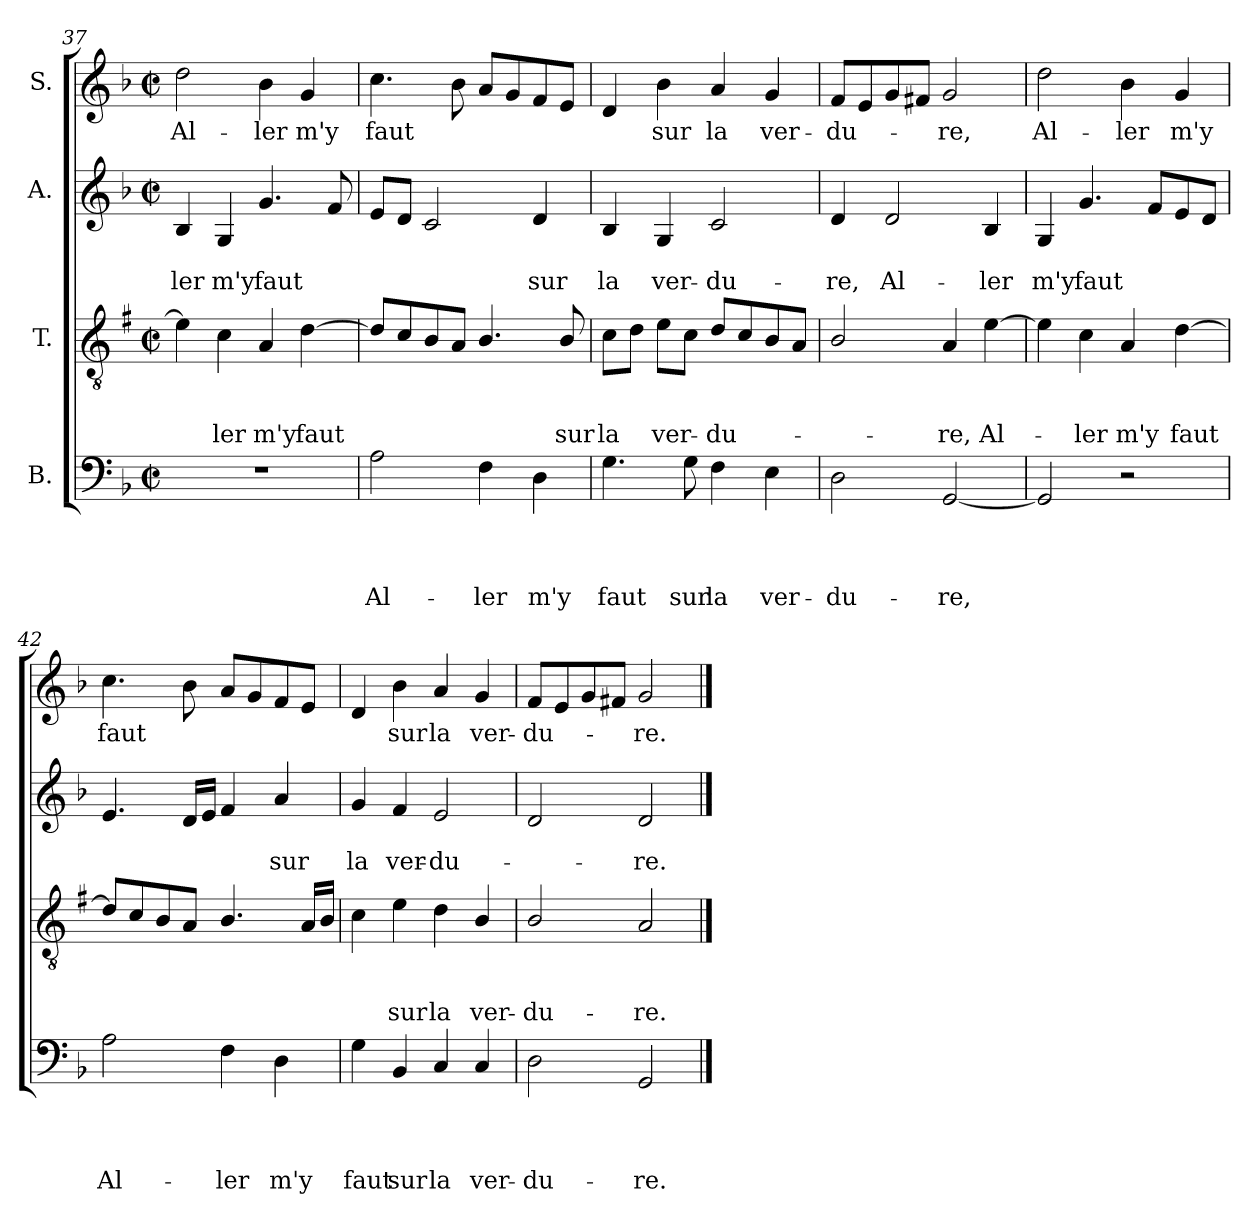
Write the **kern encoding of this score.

**kern	**text	**text	**text	**text	**kern	**text	**text	**text	**kern	**text	**text	**kern	**text
*part4	*part4	*part4	*part4	*part4	*part3	*part3	*part3	*part3	*part2	*part2	*part2	*part1	*part1
*staff4	*staff4	*staff4	*staff4	*staff4	*staff3	*staff3	*staff3	*staff3	*staff2	*staff2	*staff2	*staff1	*staff1
*I"B.	*	*	*	*	*I"T.	*	*	*	*I"A.	*	*	*I"S.	*
*clefF4	*	*	*	*	*clefGv2	*	*	*	*clefG2	*	*	*clefG2	*
*	*	*	*	*	*ITrd1c2	*	*	*	*	*	*	*	*
*k[b-]	*	*	*	*	*k[b-]	*	*	*	*k[b-]	*	*	*k[b-]	*
*F:	*	*	*	*	*F:	*	*	*	*F:	*	*	*F:	*
*M2/2	*	*	*	*	*M2/2	*	*	*	*M2/2	*	*	*M2/2	*
*met(c|)	*	*	*	*	*met(c|)	*	*	*	*met(c|)	*	*	*met(c|)	*
=37	=37	=37	=37	=37	=37	=37	=37	=37	=37	=37	=37	=37	=37
1r	.	.	.	.	4d\]	.	.	.	4B-/	.	-ler	2dd\	Al-
.	.	.	.	.	4B-\	.	.	-ler	4G/	.	m'y	.	.
.	.	.	.	.	4G/	.	.	m'y	4.g/	.	faut	4b-\	-ler
.	.	.	.	.	[4c\	.	.	faut	.	.	.	4g/	m'y
.	.	.	.	.	.	.	.	.	8f/	.	.	.	.
=38	=38	=38	=38	=38	=38	=38	=38	=38	=38	=38	=38	=38	=38
2A\	.	.	.	Al-	8c/L]	.	.	.	8e/L	.	.	4.cc\	faut
.	.	.	.	.	8B-/	.	.	.	8d/J	.	.	.	.
.	.	.	.	.	8A/	.	.	.	2c/	.	.	.	.
.	.	.	.	.	8G/J	.	.	.	.	.	.	8b-\	.
4F\	.	.	.	-ler	4.A/	.	.	.	.	.	.	8a/L	.
.	.	.	.	.	.	.	.	.	.	.	.	8g/	.
4D\	.	.	.	m'y	.	.	.	.	4d/	.	sur	8f/	.
.	.	.	.	.	8A/	.	.	sur	.	.	.	8e/J	.
=39	=39	=39	=39	=39	=39	=39	=39	=39	=39	=39	=39	=39	=39
4.G\	.	.	.	faut	8B-\L	.	.	la	4B-/	.	la	4d/	.
.	.	.	.	.	8c\J	.	.	.	.	.	.	.	.
.	.	.	.	.	8d\L	.	.	ver-	4G/	.	ver-	4b-\	sur
8G\	.	.	.	sur	8B-\J	.	.	.	.	.	.	.	.
4F\	.	.	.	la	8c/L	.	.	-du-	2c/	.	-du-	4a/	la
.	.	.	.	.	8B-/	.	.	.	.	.	.	.	.
4E\	.	.	.	ver-	8A/	.	.	.	.	.	.	4g/	ver-
.	.	.	.	.	8G/J	.	.	.	.	.	.	.	.
!!LO:LB:g=z
=40	=40	=40	=40	=40	=40	=40	=40	=40	=40	=40	=40	=40	=40
2D\	.	.	.	-du-	2A/	.	.	.	4d/	.	-re,	8f/L	-du-
.	.	.	.	.	.	.	.	.	.	.	.	8e/	.
.	.	.	.	.	.	.	.	.	2d/	.	Al-	8g/	.
.	.	.	.	.	.	.	.	.	.	.	.	8f#X/J	.
[2GG/	.	.	.	-re,	4G/	.	.	-re,	.	.	.	2g/	-re,
.	.	.	.	.	[4d\	.	.	Al-	4B-/	.	-ler	.	.
=41	=41	=41	=41	=41	=41	=41	=41	=41	=41	=41	=41	=41	=41
2GG/]	.	.	.	.	4d\]	.	.	.	4G/	.	m'y	2dd\	Al-
.	.	.	.	.	4B-\	.	.	-ler	4.g/	.	faut	.	.
2r	.	.	.	.	4G/	.	.	m'y	.	.	.	4b-\	-ler
.	.	.	.	.	.	.	.	.	8f/L	.	.	.	.
.	.	.	.	.	[4c\	.	.	faut	8e/	.	.	4g/	m'y
.	.	.	.	.	.	.	.	.	8d/J	.	.	.	.
=42	=42	=42	=42	=42	=42	=42	=42	=42	=42	=42	=42	=42	=42
2A\	.	.	.	Al-	8c/L]	.	.	.	4.e/	.	.	4.cc\	faut
.	.	.	.	.	8B-/	.	.	.	.	.	.	.	.
.	.	.	.	.	8A/	.	.	.	.	.	.	.	.
.	.	.	.	.	8G/J	.	.	.	16d/LL	.	.	8b-\	.
.	.	.	.	.	.	.	.	.	16e/JJ	.	.	.	.
4F\	.	.	.	-ler	4.A/	.	.	.	4f/	.	.	8a/L	.
.	.	.	.	.	.	.	.	.	.	.	.	8g/	.
4D\	.	.	.	m'y	.	.	.	.	4a/	.	sur	8f/	.
.	.	.	.	.	16G/LL	.	.	.	.	.	.	8e/J	.
.	.	.	.	.	16A/JJ	.	.	.	.	.	.	.	.
=43	=43	=43	=43	=43	=43	=43	=43	=43	=43	=43	=43	=43	=43
4G\	.	.	.	faut	4B-\	.	.	.	4g/	.	la	4d/	.
4BB-/	.	.	.	sur	4d\	.	.	sur	4f/	.	ver-	4b-\	sur
4C/	.	.	.	la	4c\	.	.	la	2e/	.	-du-	4a/	la
4C/	.	.	.	ver-	4A/	.	.	ver-	.	.	.	4g/	ver-
=44	=44	=44	=44	=44	=44	=44	=44	=44	=44	=44	=44	=44	=44
2D\	.	.	.	-du-	2A/	.	.	-du-	2d/	.	.	8f/L	-du-
.	.	.	.	.	.	.	.	.	.	.	.	8e/	.
.	.	.	.	.	.	.	.	.	.	.	.	8g/	.
.	.	.	.	.	.	.	.	.	.	.	.	8f#X/J	.
2GG/	.	.	.	-re.	2G/	.	.	-re.	2d/	.	-re.	2g/	-re.
==	==	==	==	==	==	==	==	==	==	==	==	==	==
*-	*-	*-	*-	*-	*-	*-	*-	*-	*-	*-	*-	*-	*-
